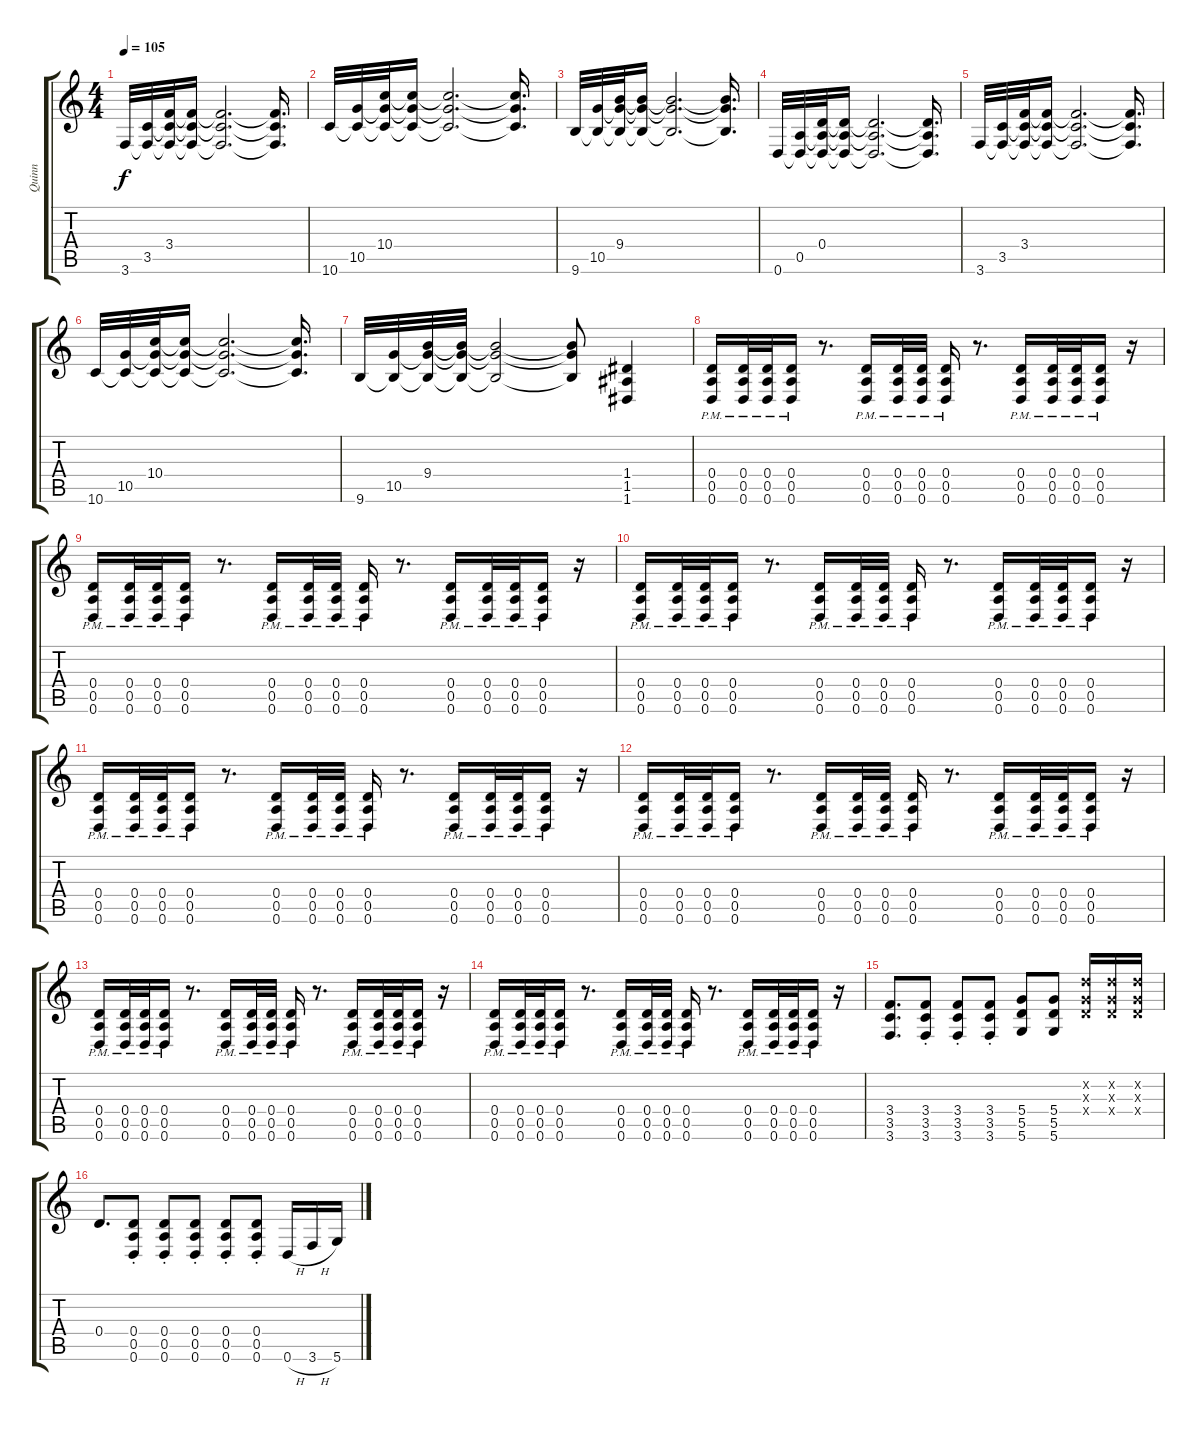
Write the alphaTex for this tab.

\track ("Quinn" "Quinn") {instrument distortionguitar}
\staff {score tabs}
\tuning (E4 B3 G3 D3 A2 D2) {hide}
\ts (4 4)
\tempo 105
\clef g2
\ks c
3.6.32{dy f volume 7} (3.5 3.6{t}).32 (3.4 3.5{t} 3.6{t}).32 (3.4{t} 3.5{t} 3.6{t}).16 (3.4{t} 3.5{t} 3.6{t}).2{d} (3.4{t} 3.5{t} 3.6{t}).16{d} |
10.6.32 (10.5 10.6{t}).32 (10.4 10.5{t} 10.6{t}).32 (10.4{t} 10.5{t} 10.6{t}).16 (10.4{t} 10.5{t} 10.6{t}).2{d} (10.4{t} 10.5{t} 10.6{t}).16{d} |
9.6.32 (10.5 9.6{t}).32 (9.4 10.5{t} 9.6{t}).32 (9.4{t} 10.5{t} 9.6{t}).16 (9.4{t} 10.5{t} 9.6{t}).2{d} (9.4{t} 10.5{t} 9.6{t}).16{d} |
0.6.32 (0.5 0.6{t}).32 (0.4 0.5{t} 0.6{t}).32 (0.4{t} 0.5{t} 0.6{t}).16 (0.4{t} 0.5{t} 0.6{t}).2{d} (0.4{t} 0.5{t} 0.6{t}).16{d} |
3.6.32 (3.5 3.6{t}).32 (3.4 3.5{t} 3.6{t}).32 (3.4{t} 3.5{t} 3.6{t}).16 (3.4{t} 3.5{t} 3.6{t}).2{d} (3.4{t} 3.5{t} 3.6{t}).16{d} |
10.6.32 (10.5 10.6{t}).32 (10.4 10.5{t} 10.6{t}).32 (10.4{t} 10.5{t} 10.6{t}).16 (10.4{t} 10.5{t} 10.6{t}).2{d} (10.4{t} 10.5{t} 10.6{t}).16{d} |
9.6.32 (10.5 9.6{t}).32 (9.4 10.5{t} 9.6{t}).32 (9.4{t} 10.5{t} 9.6{t}).32 (9.4{t} 10.5{t} 9.6{t}).2 (9.4{t} 10.5{t} 9.6{t}).8 (1.4 1.5 1.6).4{volume 13} |
(0.4{pm} 0.5{pm} 0.6{pm}).16 (0.4{pm} 0.5{pm} 0.6{pm}).32 (0.4{pm} 0.5{pm} 0.6{pm}).32 (0.4{pm} 0.5{pm} 0.6{pm}).16 r.8{d} (0.4{pm} 0.5{pm} 0.6{pm}).16 (0.4{pm} 0.5{pm} 0.6{pm}).32 (0.4{pm} 0.5{pm} 0.6{pm}).32 (0.4{pm} 0.5{pm} 0.6{pm}).16 r.8{d} (0.4{pm} 0.5{pm} 0.6{pm}).16 (0.4{pm} 0.5{pm} 0.6{pm}).32 (0.4{pm} 0.5{pm} 0.6{pm}).32 (0.4{pm} 0.5{pm} 0.6{pm}).16 r.16 |
(0.4{pm} 0.5{pm} 0.6{pm}).16 (0.4{pm} 0.5{pm} 0.6{pm}).32 (0.4{pm} 0.5{pm} 0.6{pm}).32 (0.4{pm} 0.5{pm} 0.6{pm}).16 r.8{d} (0.4{pm} 0.5{pm} 0.6{pm}).16 (0.4{pm} 0.5{pm} 0.6{pm}).32 (0.4{pm} 0.5{pm} 0.6{pm}).32 (0.4{pm} 0.5{pm} 0.6{pm}).16 r.8{d} (0.4{pm} 0.5{pm} 0.6{pm}).16 (0.4{pm} 0.5{pm} 0.6{pm}).32 (0.4{pm} 0.5{pm} 0.6{pm}).32 (0.4{pm} 0.5{pm} 0.6{pm}).16 r.16 |
(0.4{pm} 0.5{pm} 0.6{pm}).16 (0.4{pm} 0.5{pm} 0.6{pm}).32 (0.4{pm} 0.5{pm} 0.6{pm}).32 (0.4{pm} 0.5{pm} 0.6{pm}).16 r.8{d} (0.4{pm} 0.5{pm} 0.6{pm}).16 (0.4{pm} 0.5{pm} 0.6{pm}).32 (0.4{pm} 0.5{pm} 0.6{pm}).32 (0.4{pm} 0.5{pm} 0.6{pm}).16 r.8{d} (0.4{pm} 0.5{pm} 0.6{pm}).16 (0.4{pm} 0.5{pm} 0.6{pm}).32 (0.4{pm} 0.5{pm} 0.6{pm}).32 (0.4{pm} 0.5{pm} 0.6{pm}).16 r.16 |
(0.4{pm} 0.5{pm} 0.6{pm}).16 (0.4{pm} 0.5{pm} 0.6{pm}).32 (0.4{pm} 0.5{pm} 0.6{pm}).32 (0.4{pm} 0.5{pm} 0.6{pm}).16 r.8{d} (0.4{pm} 0.5{pm} 0.6{pm}).16 (0.4{pm} 0.5{pm} 0.6{pm}).32 (0.4{pm} 0.5{pm} 0.6{pm}).32 (0.4{pm} 0.5{pm} 0.6{pm}).16 r.8{d} (0.4{pm} 0.5{pm} 0.6{pm}).16 (0.4{pm} 0.5{pm} 0.6{pm}).32 (0.4{pm} 0.5{pm} 0.6{pm}).32 (0.4{pm} 0.5{pm} 0.6{pm}).16 r.16 |
(0.4{pm} 0.5{pm} 0.6{pm}).16 (0.4{pm} 0.5{pm} 0.6{pm}).32 (0.4{pm} 0.5{pm} 0.6{pm}).32 (0.4{pm} 0.5{pm} 0.6{pm}).16 r.8{d} (0.4{pm} 0.5{pm} 0.6{pm}).16 (0.4{pm} 0.5{pm} 0.6{pm}).32 (0.4{pm} 0.5{pm} 0.6{pm}).32 (0.4{pm} 0.5{pm} 0.6{pm}).16 r.8{d} (0.4{pm} 0.5{pm} 0.6{pm}).16 (0.4{pm} 0.5{pm} 0.6{pm}).32 (0.4{pm} 0.5{pm} 0.6{pm}).32 (0.4{pm} 0.5{pm} 0.6{pm}).16 r.16 |
(0.4{pm} 0.5{pm} 0.6{pm}).16 (0.4{pm} 0.5{pm} 0.6{pm}).32 (0.4{pm} 0.5{pm} 0.6{pm}).32 (0.4{pm} 0.5{pm} 0.6{pm}).16 r.8{d} (0.4{pm} 0.5{pm} 0.6{pm}).16 (0.4{pm} 0.5{pm} 0.6{pm}).32 (0.4{pm} 0.5{pm} 0.6{pm}).32 (0.4{pm} 0.5{pm} 0.6{pm}).16 r.8{d} (0.4{pm} 0.5{pm} 0.6{pm}).16 (0.4{pm} 0.5{pm} 0.6{pm}).32 (0.4{pm} 0.5{pm} 0.6{pm}).32 (0.4{pm} 0.5{pm} 0.6{pm}).16 r.16 |
(0.4{pm} 0.5{pm} 0.6{pm}).16 (0.4{pm} 0.5{pm} 0.6{pm}).32 (0.4{pm} 0.5{pm} 0.6{pm}).32 (0.4{pm} 0.5{pm} 0.6{pm}).16 r.8{d} (0.4{pm} 0.5{pm} 0.6{pm}).16 (0.4{pm} 0.5{pm} 0.6{pm}).32 (0.4{pm} 0.5{pm} 0.6{pm}).32 (0.4{pm} 0.5{pm} 0.6{pm}).16 r.8{d} (0.4{pm} 0.5{pm} 0.6{pm}).16 (0.4{pm} 0.5{pm} 0.6{pm}).32 (0.4{pm} 0.5{pm} 0.6{pm}).32 (0.4{pm} 0.5{pm} 0.6{pm}).16 r.16 |
(3.4 3.5 3.6).8{d} (3.4{st} 3.5{st} 3.6{st}).8 (3.4{st} 3.5{st} 3.6{st}).8 (3.4{st} 3.5{st} 3.6{st}).8 (5.4 5.5 5.6).8 (5.4 5.5 5.6).8 (3.2{x} 0.3{x} 0.4{x}).16 (3.2{x} 0.3{x} 0.4{x}).16 (3.2{x} 0.3{x} 0.4{x}).16 |
0.4.8{d} (0.4{st} 0.5{st} 0.6{st}).8 (0.4{st} 0.5{st} 0.6{st}).8 (0.4{st} 0.5{st} 0.6{st}).8 (0.4{st} 0.5{st} 0.6{st}).8 (0.4{st} 0.5{st} 0.6{st}).8 0.6{h}.16 3.6{h}.16 5.6.16
